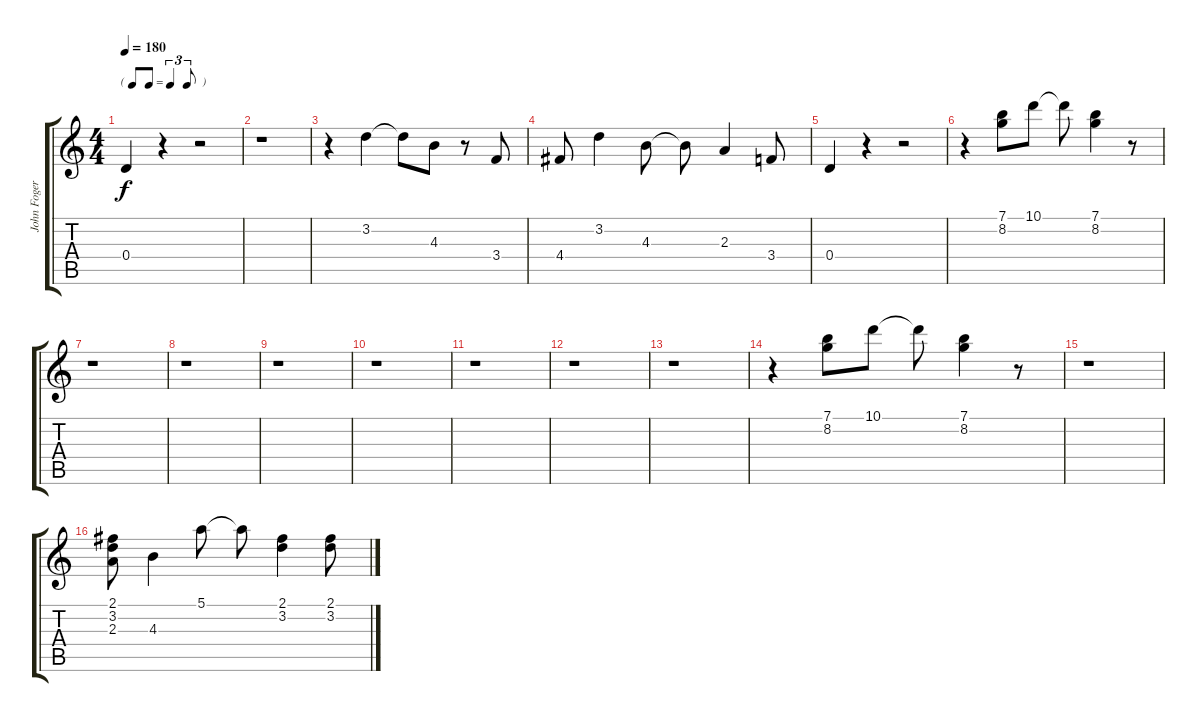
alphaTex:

\track ("John Fogerty" "John Foger") {instrument overdrivenguitar}
\staff {score tabs}
\tuning (E4 B3 G3 D3 A2 E2) {hide}
\ts (4 4)
\tf triplet8th
\tempo 180
\clef g2
\ks c
0.4.4{dy f} r.4 r.2 |
r.1 |
r.4 3.2.4 3.2{t}.8 4.3.8 r.8 3.4.8 |
4.4.8 3.2.4 4.3.8 4.3{t}.8 2.3.4 3.4.8 |
0.4.4 r.4 r.2 |
r.4 (7.1 8.2).8 10.1.8 10.1{t}.8 (7.1 8.2).4 r.8 |
r.1 |
r.1 |
r.1 |
r.1 |
r.1 |
r.1 |
r.1 |
r.4 (7.1 8.2).8 10.1.8 10.1{t}.8 (7.1 8.2).4 r.8 |
r.1 |
(2.1 3.2 2.3).8 4.3.4 5.1.8 5.1{t}.8 (2.1 3.2).4 (2.1 3.2).8
